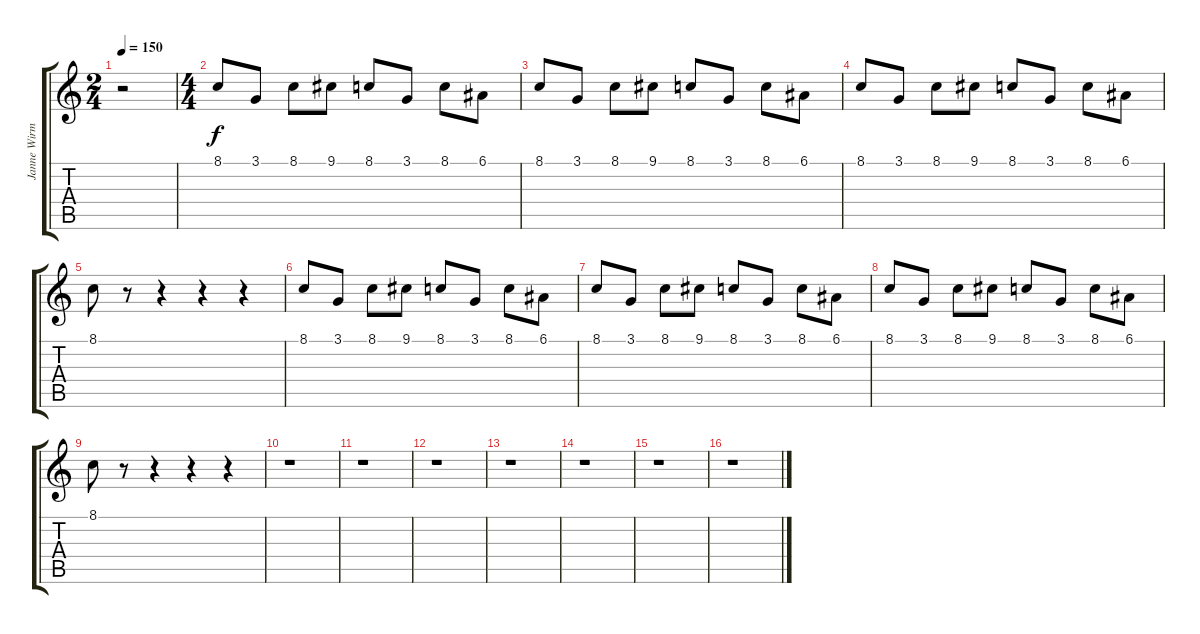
\track ("Janne Wirman" "Janne Wirm") {instrument stringensemble1}
\staff {score tabs}
\tuning (E4 B3 G3 D3 A2 E2) {hide}
\ts (2 4)
\tempo 150
\clef g2
\ks c
r.2{dy f} |
\ts (4 4)
8.1.8 3.1.8 8.1.8 9.1.8 8.1.8 3.1.8 8.1.8 6.1.8 |
8.1.8 3.1.8 8.1.8 9.1.8 8.1.8 3.1.8 8.1.8 6.1.8 |
8.1.8 3.1.8 8.1.8 9.1.8 8.1.8 3.1.8 8.1.8 6.1.8 |
8.1.8 r.8 r.4 r.4 r.4 |
8.1.8 3.1.8 8.1.8 9.1.8 8.1.8 3.1.8 8.1.8 6.1.8 |
8.1.8 3.1.8 8.1.8 9.1.8 8.1.8 3.1.8 8.1.8 6.1.8 |
8.1.8 3.1.8 8.1.8 9.1.8 8.1.8 3.1.8 8.1.8 6.1.8 |
8.1.8 r.8 r.4 r.4 r.4 |
r.1 |
r.1 |
r.1 |
r.1 |
r.1 |
r.1 |
r.1
